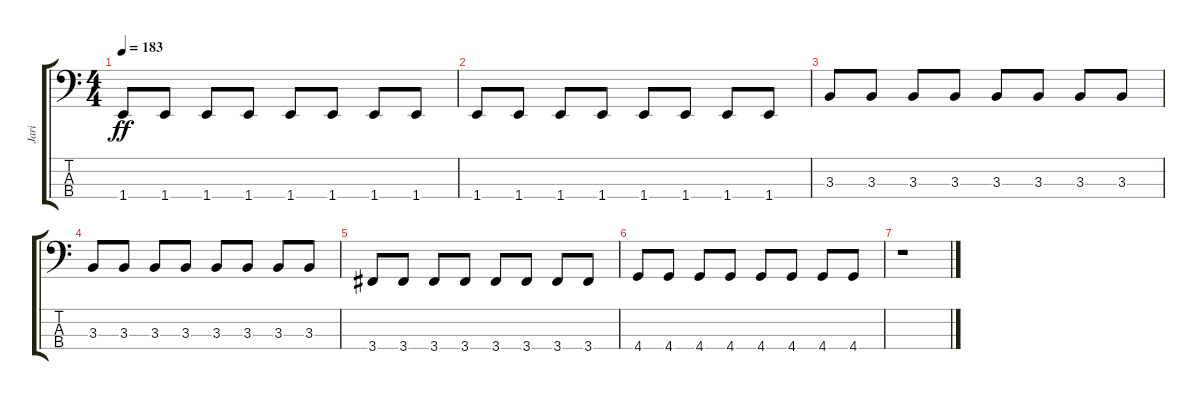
\track ("Jari" "Jari") {instrument electricbassfinger}
\staff {score tabs}
\tuning (Gb2 Db2 Ab1 Eb1) {hide}
\ts (4 4)
\tempo 183
\clef f4
\ks c
1.4.8{dy ff volume 11} 1.4.8{volume 10} 1.4.8{volume 10} 1.4.8{volume 10} 1.4.8{volume 10} 1.4.8{volume 10} 1.4.8{volume 9} 1.4.8{volume 9} |
1.4.8{volume 9} 1.4.8{volume 9} 1.4.8{volume 8} 1.4.8{volume 8} 1.4.8{volume 8} 1.4.8{volume 8} 1.4.8{volume 8} 1.4.8{volume 7} |
3.3.8{volume 7} 3.3.8{volume 7} 3.3.8{volume 7} 3.3.8{volume 6} 3.3.8{volume 6} 3.3.8{volume 6} 3.3.8{volume 6} 3.3.8{volume 6} |
3.3.8{volume 5} 3.3.8{volume 5} 3.3.8{volume 5} 3.3.8{volume 5} 3.3.8{volume 4} 3.3.8{volume 4} 3.3.8{volume 4} 3.3.8{volume 4} |
3.4.8{volume 4} 3.4.8{volume 3} 3.4.8{volume 3} 3.4.8{volume 3} 3.4.8{volume 3} 3.4.8{volume 2} 3.4.8{volume 2} 3.4.8{volume 2} |
4.4.8{volume 2} 4.4.8{volume 2} 4.4.8{volume 1} 4.4.8{volume 1} 4.4.8{volume 0} 4.4.8 4.4.8 4.4.8 |
r.1
